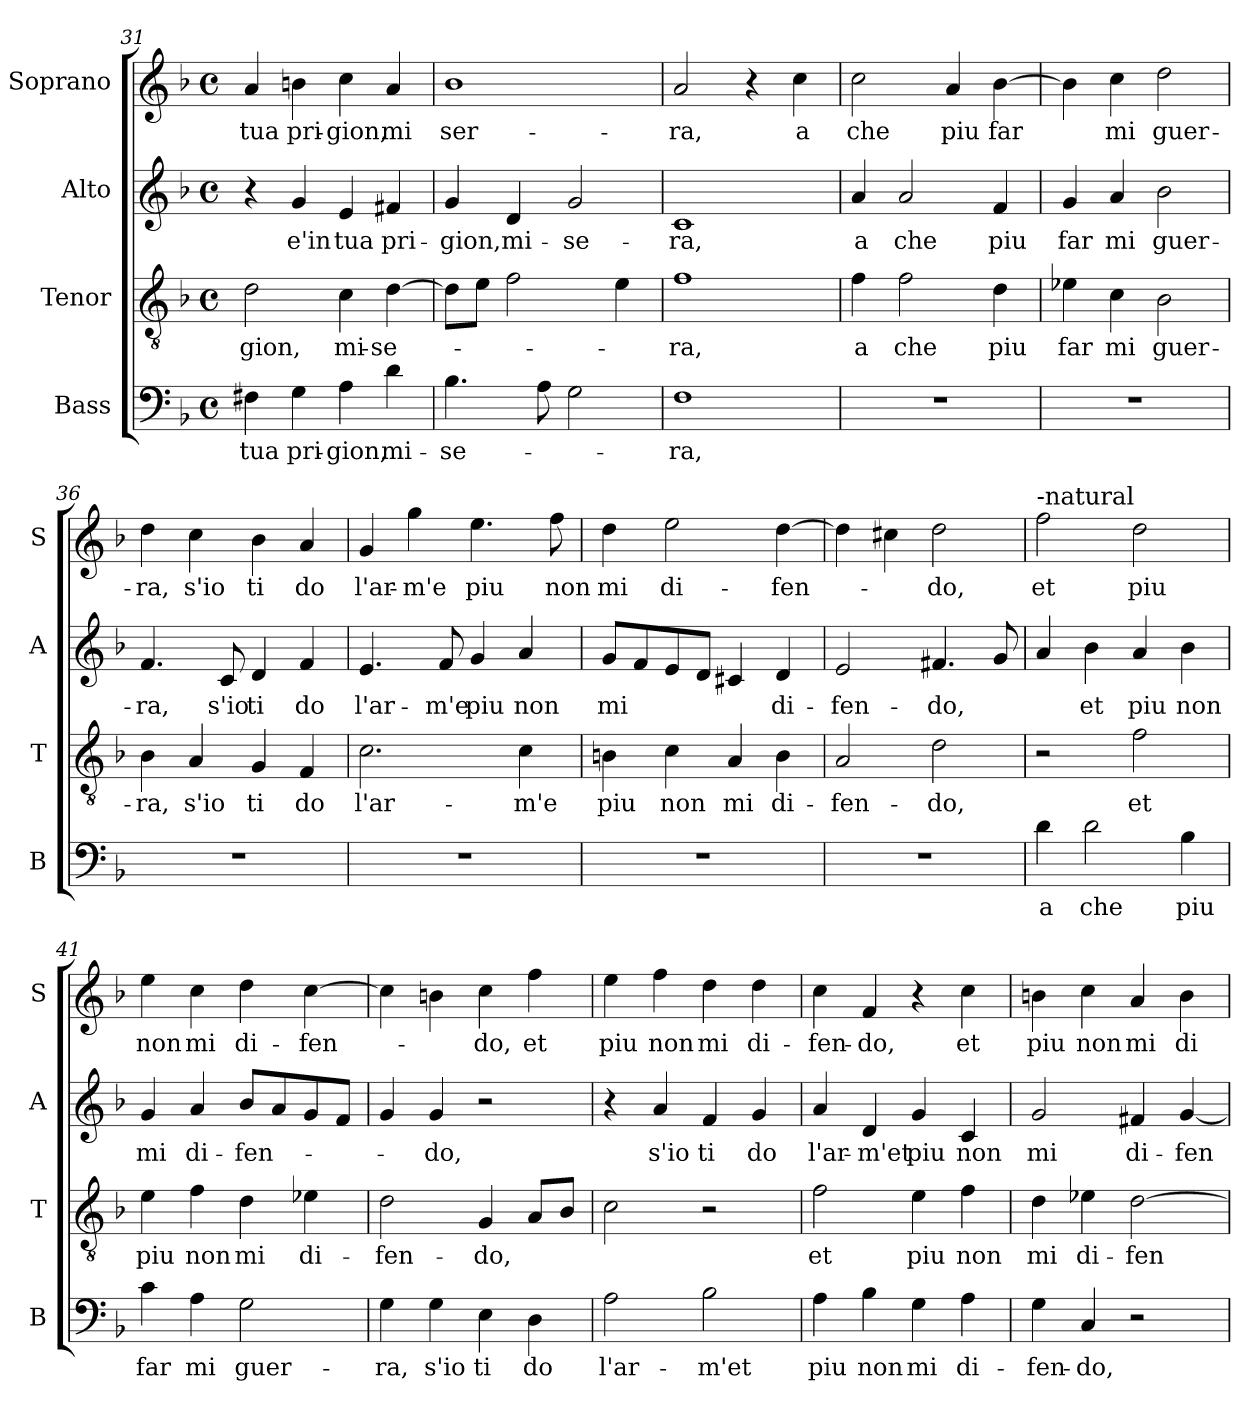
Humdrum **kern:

**kern	**text	**kern	**text	**kern	**text	**kern	**text
*part4	*part4	*part3	*part3	*part2	*part2	*part1	*part1
*staff4	*staff4	*staff3	*staff3	*staff2	*staff2	*staff1	*staff1
*I"Bass	*	*I"Tenor	*	*I"Alto	*	*I"Soprano	*
*I'B	*	*I'T	*	*I'A	*	*I'S	*
!!LO:PB:g=z
*clefF4	*	*clefGv2	*	*clefG2	*	*clefG2	*
*k[b-]	*	*k[b-]	*	*k[b-]	*	*k[b-]	*
*F:	*	*F:	*	*F:	*	*F:	*
*M4/4	*	*M4/4	*	*M4/4	*	*M4/4	*
*met(c)	*	*met(c)	*	*met(c)	*	*met(c)	*
=31	=31	=31	=31	=31	=31	=31	=31
4F#X\	tua	2d\	-gion,	4r	.	4a/	tua
4G\	pri-	.	.	4g/	e'in	4bn\	pri-
4A\	-gion,	4c\	mi-	4e/	tua	4cc\	-gion,
4d\	mi-	[4d\	-se-	4f#X/	pri-	4a/	mi
=32	=32	=32	=32	=32	=32	=32	=32
4.B-\	-se-	8d\L]	.	4g/	-gion,	1b-	ser-
.	.	8e\J	.	.	.	.	.
.	.	2f\	.	4d/	mi-	.	.
8A\	.	.	.	.	.	.	.
2G\	.	.	.	2g/	-se-	.	.
.	.	4e\	.	.	.	.	.
=33	=33	=33	=33	=33	=33	=33	=33
1F	-ra,	1f	-ra,	1c	-ra,	2a/	-ra,
.	.	.	.	.	.	4r	.
.	.	.	.	.	.	4cc\	a
=34	=34	=34	=34	=34	=34	=34	=34
1r	.	4f\	a	4a/	a	2cc\	che
.	.	2f\	che	2a/	che	.	.
.	.	.	.	.	.	4a/	piu
.	.	4d\	piu	4f/	piu	[4b-\	far
=35	=35	=35	=35	=35	=35	=35	=35
1r	.	4e-X\	far	4g/	far	4b-\]	.
.	.	4c\	mi	4a/	mi	4cc\	mi
.	.	2B-\	guer-	2b-\	guer-	2dd\	guer-
!!LO:LB:g=z
=36	=36	=36	=36	=36	=36	=36	=36
1r	.	4B-\	-ra,	4.f/	-ra,	4dd\	-ra,
.	.	4A/	s'io	.	.	4cc\	s'io
.	.	.	.	8c/	s'io	.	.
.	.	4G/	ti	4d/	ti	4b-\	ti
.	.	4F/	do	4f/	do	4a/	do
=37	=37	=37	=37	=37	=37	=37	=37
1r	.	2.c\	l'ar-	4.e/	l'ar-	4g/	l'ar-
.	.	.	.	.	.	4gg\	-m'e
.	.	.	.	8f/	-m'e	.	.
.	.	.	.	4g/	piu	4.ee\	piu
.	.	4c\	-m'e	4a/	non	.	.
.	.	.	.	.	.	8ff\	non
=38	=38	=38	=38	=38	=38	=38	=38
1r	.	4Bn\	piu	8g/L	mi	4dd\	mi
.	.	.	.	8f/	.	.	.
.	.	4c\	non	8e/	.	2ee\	di-
.	.	.	.	8d/J	.	.	.
.	.	4A/	mi	4c#X/	.	.	.
.	.	4B\	di-	4d/	di-	[4dd\	-fen-
=39	=39	=39	=39	=39	=39	=39	=39
1r	.	2A/	-fen-	2e/	-fen-	4dd\]	.
.	.	.	.	.	.	4cc#X\	.
.	.	2d\	-do,	4.f#X/	-do,	2dd\	-do,
.	.	.	.	8g/	.	.	.
=40	=40	=40	=40	=40	=40	=40	=40
!	!	!	!	!	!	!LO:TX:a:t=-natural	!
4d\	a	2r	.	4a/	.	2ff\	et
2d\	che	.	.	4b-\	et	.	.
.	.	2f\	et	4a/	piu	2dd\	piu
4B-\	piu	.	.	4b-\	non	.	.
!!LO:LB:g=z
=41	=41	=41	=41	=41	=41	=41	=41
4c\	far	4e\	piu	4g/	mi	4ee\	non
4A\	mi	4f\	non	4a/	di-	4cc\	mi
2G\	guer-	4d\	mi	8b-/L	-fen-	4dd\	di-
.	.	.	.	8a/	.	.	.
.	.	4e-X\	di-	8g/	.	[4cc\	-fen-
.	.	.	.	8f/J	.	.	.
=42	=42	=42	=42	=42	=42	=42	=42
4G\	-ra,	2d\	-fen-	4g/	.	4cc\]	.
4G\	s'io	.	.	4g/	-do,	4bn\	.
4E\	ti	4G/	-do,	2r	.	4cc\	-do,
4D\	do	8A/L	.	.	.	4ff\	et
.	.	8B-/J	.	.	.	.	.
=43	=43	=43	=43	=43	=43	=43	=43
2A\	l'ar-	2c\	.	4r	.	4ee\	piu
.	.	.	.	4a/	s'io	4ff\	non
2B-\	-m'et	2r	.	4f/	ti	4dd\	mi
.	.	.	.	4g/	do	4dd\	di-
=44	=44	=44	=44	=44	=44	=44	=44
4A\	piu	2f\	et	4a/	l'ar-	4cc\	-fen-
4B-\	non	.	.	4d/	-m'et	4f/	-do,
4G\	mi	4e\	piu	4g/	piu	4r	.
4A\	di-	4f\	non	4c/	non	4cc\	et
=45	=45	=45	=45	=45	=45	=45	=45
4G\	-fen-	4d\	mi	2g/	mi	4bn\	piu
4C/	-do,	4e-X\	di-	.	.	4cc\	non
2r	.	[2d\	-fen-	4f#X/	di-	4a/	mi
.	.	.	.	[4g/	-fen-	4b\	di-
=	=	=	=	=	=	=	=
*-	*-	*-	*-	*-	*-	*-	*-
